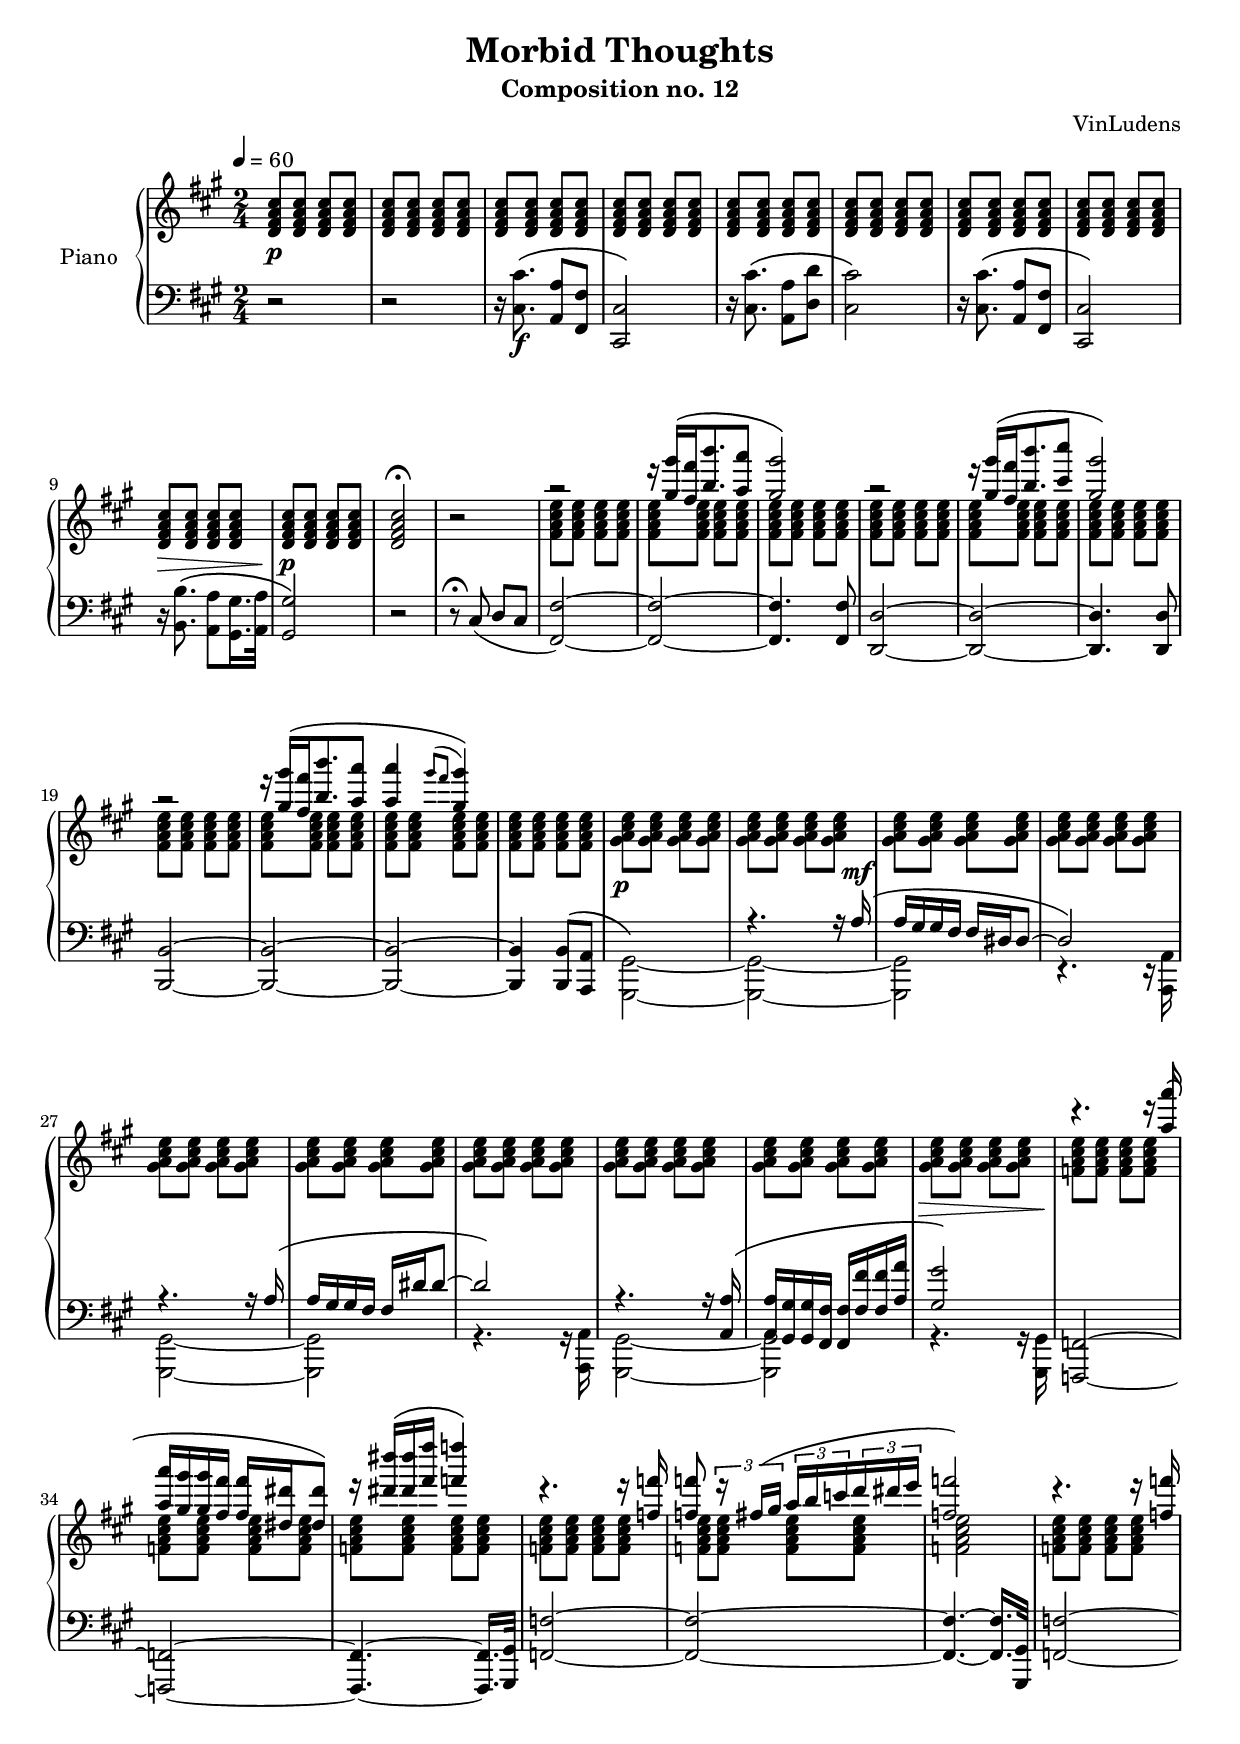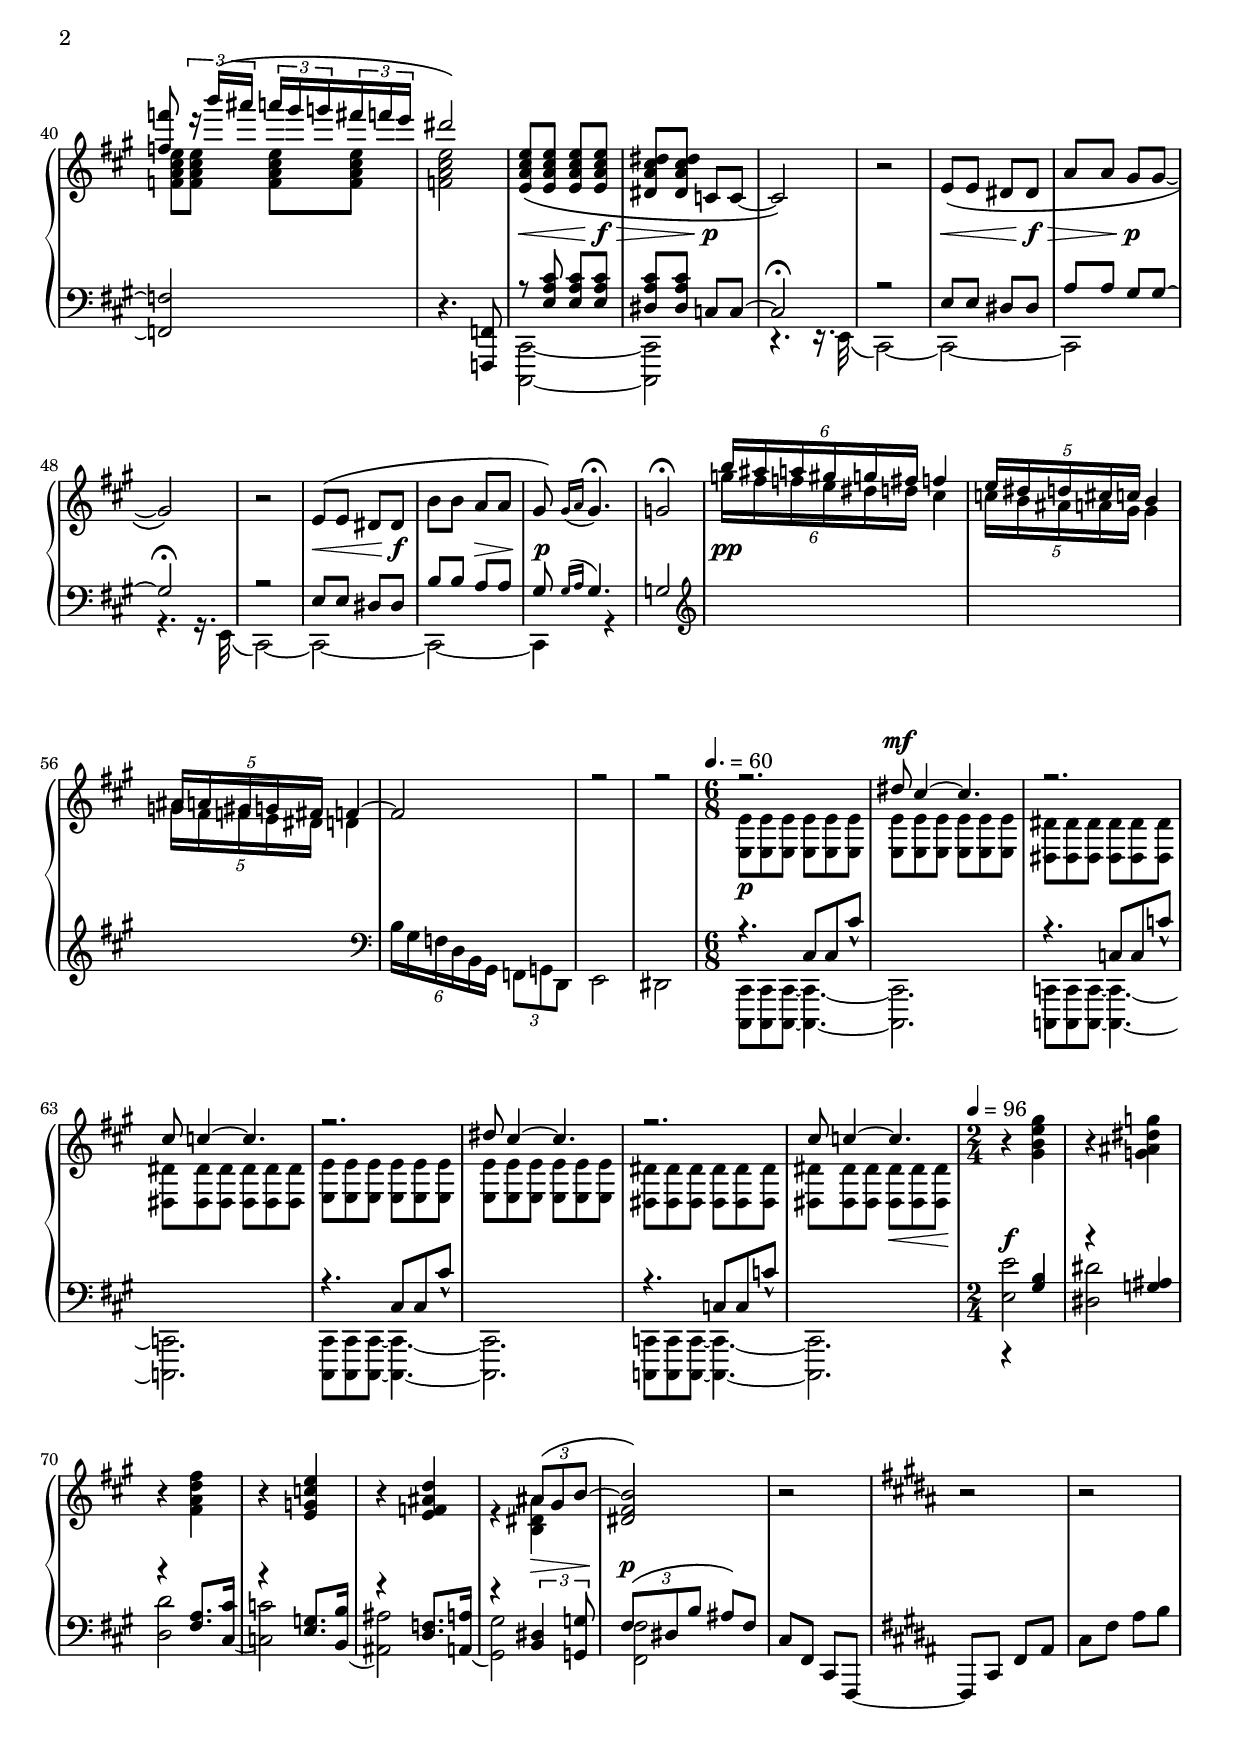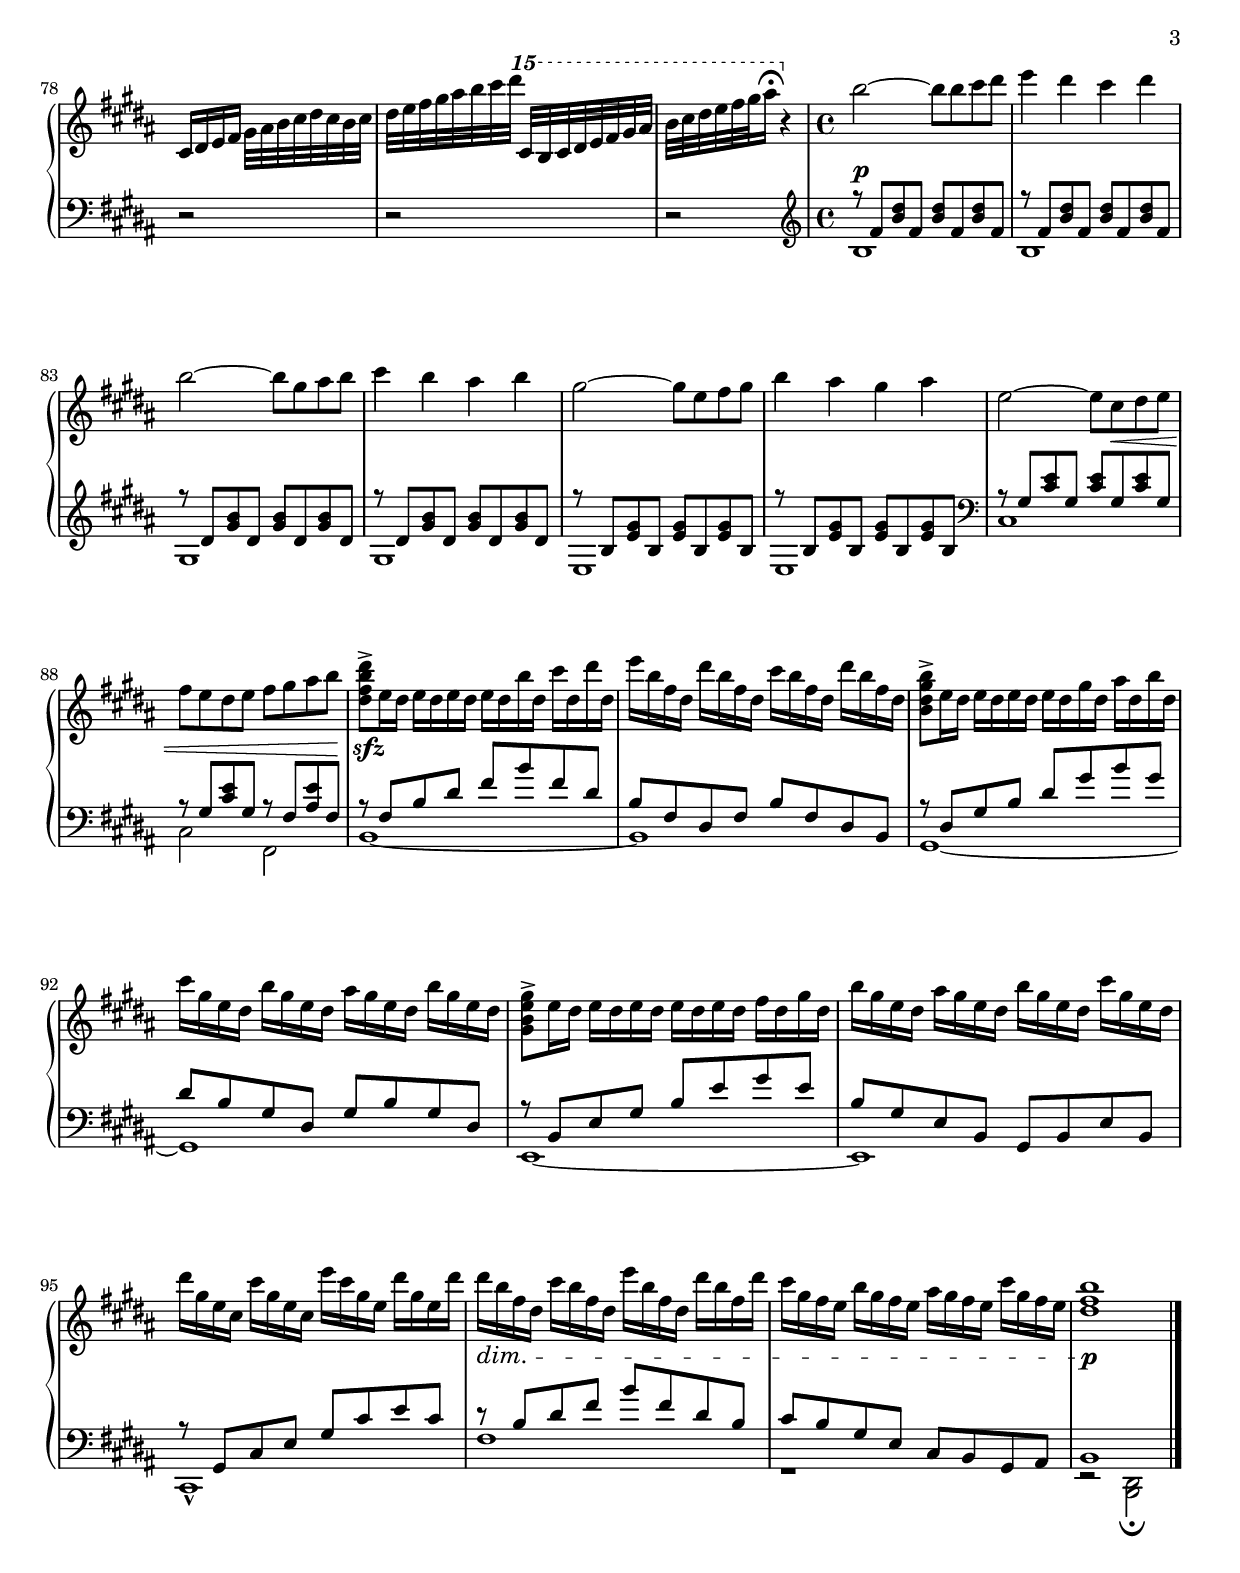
\version "2.18.2"

\header {
  title = "Morbid Thoughts"
  subtitle = "Composition no. 12"
  %instrument = "Piano"
  composer = "VinLudens"
  %arranger = "Arr. by VinLudens"
}

#(set-global-staff-size 18.8)

\paper {
  #(set-paper-size "a4")
}

\version "2.18.2"


global = {
  \key fis \minor
  \time 2/4
  \tempo 4 = 60
}

% Some other usefull commands
%
% Use this to put notes into another staff
% \change Staff = "left" \voiceOne 
%
% Use this to merge heads
% \mergeDifferentlyHeadedOn
% \mergeDifferentlyDottedOn
%
% Feathered beams for in-/decreasing tempo
% \override Beam.grow-direction = #LEFT or #RIGHT or #'()
% \featherDurations #(ly:make-moment f/l) { music expr }
% NOTE: f/l represents the ratio between the durations of the
%       first and last notes in the group
%
% ignore = \override NoteColumn.ignore-collision = ##t
% use: \ignore { ... }
% use this to suppress the warning about clashing notes.  Please note that this
% does not just suppress warnings but stops LilyPond trying to resolve
% collisions at all and so may have unintended results unless used with care.
% 
% 
% http://lilypond.org/doc/v2.18/Documentation/notation/displaying-pitches#ottava-brackets 
% Use this if you have multiple voices and an ottava that makes unwanted displacements.
%      
%      --> normal music
%      \set Staff.ottavation = #"8vb"
%      \once \override Staff.OttavaBracket.direction = #DOWN
%      \set Voice.middleCPosition = #(+ 6 7)
%      --> "ottavated" music
%      \unset Staff.ottavation
%      \unset Voice.middleCPosition
%      --> normal music

\version "2.18.2"
\version "2.18.2"


global = {
  \key fis \minor
  \time 2/4
  \tempo 4 = 60
}

% Some other usefull commands
%
% Use this to put notes into another staff
% \change Staff = "left" \voiceOne 
%
% Use this to merge heads
% \mergeDifferentlyHeadedOn
% \mergeDifferentlyDottedOn
%
% Feathered beams for in-/decreasing tempo
% \override Beam.grow-direction = #LEFT or #RIGHT or #'()
% \featherDurations #(ly:make-moment f/l) { music expr }
% NOTE: f/l represents the ratio between the durations of the
%       first and last notes in the group
%
% ignore = \override NoteColumn.ignore-collision = ##t
% use: \ignore { ... }
% use this to suppress the warning about clashing notes.  Please note that this
% does not just suppress warnings but stops LilyPond trying to resolve
% collisions at all and so may have unintended results unless used with care.
% 
% 
% http://lilypond.org/doc/v2.18/Documentation/notation/displaying-pitches#ottava-brackets 
% Use this if you have multiple voices and an ottava that makes unwanted displacements.
%      
%      --> normal music
%      \set Staff.ottavation = #"8vb"
%      \once \override Staff.OttavaBracket.direction = #DOWN
%      \set Voice.middleCPosition = #(+ 6 7)
%      --> "ottavated" music
%      \unset Staff.ottavation
%      \unset Voice.middleCPosition
%      --> normal music


right = \absolute {
  \global
  \repeat unfold 4 { <d' fis' a' cis''>8 } |
  \repeat unfold 4 { <d' fis' a' cis''>8 } |
  \repeat unfold 4 { <d' fis' a' cis''>8 } |
  \repeat unfold 4 { <d' fis' a' cis''>8 } |
  \repeat unfold 4 { <d' fis' a' cis''>8 } |
  \repeat unfold 4 { <d' fis' a' cis''>8 } |
  \repeat unfold 4 { <d' fis' a' cis''>8 } |
  \repeat unfold 4 { <d' fis' a' cis''>8 } |
  \repeat unfold 4 { <d' fis' a' cis''>8 } |
  \repeat unfold 4 { <d' fis' a' cis''>8 } |
  <d' fis' a' cis''>2 \fermata |
  r2 |

  << { \voiceOne 
      r2 |
      r16 <gis'' gis'''>\( <fis'' fis'''> <b'' b'''>8. <a'' a'''>8 |
      <gis'' gis'''>2\) |
      r2 |
      r16 <gis'' gis'''>\( <fis'' fis'''> <b'' b'''>8. <cis''' cis''''>8 |
      <gis'' gis'''>2\) |
      r2 |
      r16 <gis'' gis'''>\( <fis'' fis'''> <b'' b'''>8. <a'' a'''>8 |
      <a'' a'''>4 \grace {gis'''8( fis'''} <gis'' gis'''>4)\) |
      s2 |
    }
    \new Voice { \voiceTwo 
      \repeat unfold 4 { <fis' a' cis'' e''>8 } |
      \repeat unfold 4 { <fis' a' cis'' e''>8 } |
      \repeat unfold 4 { <fis' a' cis'' e''>8 } |
      \repeat unfold 4 { <fis' a' cis'' e''>8 } |
      \repeat unfold 4 { <fis' a' cis'' e''>8 } |
      \repeat unfold 4 { <fis' a' cis'' e''>8 } |
      \repeat unfold 4 { <fis' a' cis'' e''>8 } |
      \repeat unfold 4 { <fis' a' cis'' e''>8 } |
      \repeat unfold 4 { <fis' a' cis'' e''>8 } |
      \repeat unfold 4 { <fis' a' cis'' e''>8 } |
    }
  >> \oneVoice

  \repeat unfold 4 { <gis' a' cis'' e''>8 }
  \repeat unfold 4 { <gis' a' cis'' e''>8 }
  \repeat unfold 4 { <gis' a' cis'' e''>8 }
  \repeat unfold 4 { <gis' a' cis'' e''>8 }
  \repeat unfold 4 { <gis' a' cis'' e''>8 }
  \repeat unfold 4 { <gis' a' cis'' e''>8 }
  \repeat unfold 4 { <gis' a' cis'' e''>8 }
  \repeat unfold 4 { <gis' a' cis'' e''>8 }
  \repeat unfold 4 { <gis' a' cis'' e''>8 }
  \repeat unfold 4 { <gis' a' cis'' e''>8 }
  
  












  << { \voiceOne 
      r4. r16 <a'' a'''>\( |
      <a'' a'''> <gis'' gis'''> <gis'' gis'''> <fis'' fis'''> <fis'' fis'''> <dis'' dis'''> <dis'' dis'''>8\) |
      r16 <dis''' dis''''>16\( <dis''' dis''''> <fis''' fis''''> <f''' f''''>4\) |
      r4. r16 <f'' f'''> |
      <f'' f'''>8 \tuplet 3/2 8 { r16 fis''\( gis'' a'' b'' c''' d''' dis''' e''' } |
      <f'' f'''>2\) |
      r4. r16 <f'' f'''> |
      <f'' f'''>8 \tuplet 3/2 8 { r16 b'''\( ais''' a''' gis''' g''' fis''' f''' e''' } |
      dis'''2\) |
    }
    \new Voice { \voiceTwo 
      \repeat unfold 4 { <f' a' cis'' e''>8 }
      \repeat unfold 4 { <f' a' cis'' e''>8 }
      \repeat unfold 4 { <f' a' cis'' e''>8 }
      \repeat unfold 4 { <f' a' cis'' e''>8 }
      \repeat unfold 4 { <f' a' cis'' e''>8 }
      <f' a' cis'' e''>2 |
      \repeat unfold 4 { <f' a' cis'' e''>8 }
      \repeat unfold 4 { <f' a' cis'' e''>8 }
      <f' a' cis'' e''>2 |
    }
  >> \oneVoice
  
  <e' a' cis'' e''>8\( q q q |
  <dis' a' cis'' dis''>8 q c' c' ~ |
  c'2\) |
  r2 |
  e'8\( e' dis' dis' |
  a' a' gis' gis' ~ |
  gis'2\) |
  r2 |
  e'8\( e' dis' dis' |
  b' b' a' a' |
  gis'8\) \grace { gis'16( a' } gis'4.\fermata) |
  g'2\fermata |


















  \voiceOne 
  \tuplet 6/4 { b''16 ais'' a'' gis'' g'' fis'' } f''4 |
  \tuplet 5/4 { e''16 dis'' d'' cis'' c'' } b'4 |
  \tuplet 5/4 { ais'16 a' gis' g' fis' } f'4 ~ |
  
  f'2 |
  r2 |
  r2 |

  \time 3/4 \tempo 4. = 60
  << { \voiceOne 
       r2. |
       dis''8^\mf cis''4 ~  cis''4. |
       r2. |
       cis''8 c''4 ~  c''4. |
       r2. |
       dis''8 cis''4 ~  cis''4. |
       r2. |
       cis''8 c''4 ~  c''4. |
    }
    \new Voice { \voiceTwo 
      \repeat unfold 6 { <e e'>8 }
      \repeat unfold 6 { <e e'>8 }
      \repeat unfold 6 { <dis dis'>8 }
      \repeat unfold 6 { <dis dis'>8 }
      \repeat unfold 6 { <e e'>8 }
      \repeat unfold 6 { <e e'>8 }
      \repeat unfold 6 { <dis dis'>8 }
      \repeat unfold 6 { <dis dis'>8 }
    }
  >> \oneVoice
  
  \time 2/4 \tempo 4 = 96

  r4 <gis' b' e'' gis''>4 |
  r4 <g' ais' dis'' g''>4 |
  r4 <fis' a' d'' fis''>4 |
  r4 <e' g' c'' e''>4 |
  r4 <e' f' ais' d''>4 |
  << { \voiceOne 
      s4 \tuplet 3/2 { ais'8\( gis' b' ~ } |
    }
    \new Voice { \voiceTwo 
      r4 <b dis' ais'> |
    }
  >> \oneVoice
  <dis' fis' b'>2\) |






  r2 |
  \key b \major
  r2 |
  r2 |
  cis'16 dis' e' fis' gis'32 ais' b' cis'' dis''32 cis'' b' cis'' |
  dis''32 e'' fis'' gis'' ais'' b'' cis''' dis''' \ottava 2 cis''' b'' cis''' dis''' e''' fis''' gis''' ais''' |
  b'''32 cis'''' dis'''' e'''' fis'''' gis'''' ais''''16\fermata \ottava 0 r4 |

  \time 4/4 %\tempo 4 = 96
  
  b''2 ~ b''8 b''8 cis''' dis''' |
  e'''4 dis''' cis''' dis''' |
  b''2 ~ b''8 gis''8 ais'' b'' |
  cis'''4 b'' ais'' b'' |
  gis''2 ~ gis''8 e'' fis'' gis'' |
  b''4 ais'' gis'' ais'' |
  e''2 ~ e''8 cis'' dis'' e'' |
  fis'' e'' dis'' e'' fis'' gis'' ais'' b'' |
  
  <dis'' fis'' b'' dis'''>8-> e''16 dis'' e'' dis'' e'' dis'' e'' dis'' b'' dis'' cis''' dis'' dis''' dis'' |
  e'''16 b'' fis'' dis'' dis''' b'' fis'' dis'' cis''' b'' fis'' dis'' dis''' b'' fis'' dis'' |
  <b' dis'' gis'' b''>8-> e''16 dis'' e'' dis'' e'' dis'' e'' dis'' gis'' dis'' ais'' dis'' b'' dis'' |
  cis''' gis'' e'' dis'' b'' gis'' e'' dis'' ais'' gis'' e'' dis'' b'' gis'' e'' dis'' |
  <gis' b' e'' gis''>8-> e''16 dis'' e'' dis'' e'' dis'' e'' dis'' e'' dis'' fis'' dis'' gis'' dis'' |
  b''16 gis'' e'' dis'' ais'' gis'' e'' dis'' b'' gis'' e'' dis'' cis''' gis'' e'' dis'' |
  dis'''16 gis'' e'' cis'' cis''' gis'' e'' cis'' e''' cis''' gis'' e'' dis''' gis'' e'' dis''' |
  dis''' b'' fis'' dis'' cis''' b'' fis'' dis'' e''' b'' fis'' dis'' dis''' b'' fis'' dis''' |
  cis''' gis'' fis'' e'' b'' gis'' fis'' e'' ais'' gis'' fis'' e'' cis''' gis'' fis'' e'' |
  <dis'' fis'' b''>1 |
  
%}
}

\version "2.18.2"
\version "2.18.2"


global = {
  \key fis \minor
  \time 2/4
  \tempo 4 = 60
}

% Some other usefull commands
%
% Use this to put notes into another staff
% \change Staff = "left" \voiceOne 
%
% Use this to merge heads
% \mergeDifferentlyHeadedOn
% \mergeDifferentlyDottedOn
%
% Feathered beams for in-/decreasing tempo
% \override Beam.grow-direction = #LEFT or #RIGHT or #'()
% \featherDurations #(ly:make-moment f/l) { music expr }
% NOTE: f/l represents the ratio between the durations of the
%       first and last notes in the group
%
% ignore = \override NoteColumn.ignore-collision = ##t
% use: \ignore { ... }
% use this to suppress the warning about clashing notes.  Please note that this
% does not just suppress warnings but stops LilyPond trying to resolve
% collisions at all and so may have unintended results unless used with care.
% 
% 
% http://lilypond.org/doc/v2.18/Documentation/notation/displaying-pitches#ottava-brackets 
% Use this if you have multiple voices and an ottava that makes unwanted displacements.
%      
%      --> normal music
%      \set Staff.ottavation = #"8vb"
%      \once \override Staff.OttavaBracket.direction = #DOWN
%      \set Voice.middleCPosition = #(+ 6 7)
%      --> "ottavated" music
%      \unset Staff.ottavation
%      \unset Voice.middleCPosition
%      --> normal music


ignore = \override NoteColumn.ignore-collision = ##t
left = \absolute {
  \global
  r2 |
  r2 |
  r16 <cis cis'>8._\f\( <a, a>8 <fis, fis> |
  <cis, cis>2\) |
  r16 <cis cis'>8.\( <a, a>8 <d d'> |
  <cis cis'>2\) |
  r16 <cis cis'>8.\( <a, a>8 <fis, fis> |
  <cis, cis>2\) |
  r16 <b, b>8.\( <a, a>8 <gis, gis>16. <a, a>32 |
  <gis, gis>2\) |
  r2 |
  r8\fermata cis8( d cis |

  
  <fis, fis>2) ~ |
  q2 ~ |
  q4. q8 |
  <d, d>2 ~ |
  q2 ~ |
  q4. q8 |
  <b,, b,>2 ~ |
  q2 ~ |
  q2 ~ |
  q4 <b,, b,>8\( <a,, a,> |




  









  << { %\voiceOne 
      \ignore {\voiceTwo\hideNotes <gis,, gis,>2\) | \voiceOne\unHideNotes}
      r4. r16 a^\mf\( |
      a16 gis gis fis fis dis dis8 ~ |
      dis2\) |
      r4. r16 a\( |
      a16 gis gis fis fis dis' dis'8 ~ |
      dis'2\) |
      r4. r16 <a, a>\( |
      <a, a>16 <gis, gis> <gis, gis> <fis, fis> <fis, fis> <fis fis'> <fis fis'> <a a'> |
      <gis gis'>2\) |
    }
    \new Voice { \voiceTwo 
      <gis,, gis,>2 ~ |
      q2 ~ |
      q2 |
      r4. r16 <a,, a,> |
      <gis,, gis,>2 ~ |
      q2 |
      r4. r16 <a,, a,> |
      <gis,, gis,>2 ~ |
      q2 |
      r4. r16 <gis,, gis,> |
    }
  >> \oneVoice
  
  <f,, f,>2 ~ |
  q2 ~ |
  q4. ~ q16. <gis,, gis,>32 |
  <f, f>2 ~ |
  q2 ~ |
  q4. ~ q16. <gis,, gis,>32 |
  <f, f>2 ~ |
  q2 |
  r4. <f,, f,>8 |
  
  
  
  









  << { \voiceOne 
      r8 <e a cis'> q q |
      <dis a cis'>8 q c c ~ |
      c2\fermata |
      r2 |
      e8 e dis dis |
      a a gis gis ~ |
      gis2\fermata |
      r2 |
      e8 e dis dis |
      b b a a |
      gis \grace { gis16( a } gis4.) |
      g2 |
    }
    \new Voice { \voiceTwo 
      <cis,, cis,>2 ~ |
      q2 |
      r4. r16. e,32( | \set Voice.middleCPosition = #(+ 6 7)
      cis,,2) ~ |
      cis,,2 ~ |
      cis,,2 | \unset Voice.middleCPosition
      r4. r16. e,32( | \set Voice.middleCPosition = #(+ 6 7)
      cis,,2) ~ |
      cis,,2 ~ |
      cis,,2 ~ |
      cis,,4 \unset Voice.middleCPosition r4 |
    }
    \new Voice { \voiceTwo \hideNotes 
      s2 | s2 | s2 |
      \set Staff.ottavation = #"8vb"
      \once \override Staff.OttavaBracket.direction = #DOWN
      \set Voice.middleCPosition = #(+ 6 7)
      \ignore {cis,,2 |
      cis,,2 |
      cis,,16
      \unset Staff.ottavation
      \unset Voice.middleCPosition
      s4.. |}
      s2 |
      \set Staff.ottavation = #"8vb"
      \once \override Staff.OttavaBracket.direction = #DOWN
      \set Voice.middleCPosition = #(+ 6 7)
      \ignore {cis,,2 |
      cis,,2 |
      cis,,2 |
      cis,,16
      \unset Staff.ottavation
      \unset Voice.middleCPosition
      s4.. |}
    }
  >> \oneVoice

  \clef "treble" \change Staff = "right" \voiceTwo
  \tuplet 6/4 { g''16 fis'' f'' e'' dis'' d'' } cis''4 |
  \tuplet 5/4 { c''16 b' ais' a' gis' } gis'4 |
  \tuplet 5/4 { g'16 fis' f' e' dis' } d'4 |
  \change Staff = "left" \clef "bass" 
  \tuplet 6/4 { b16 gis16 f16 d b, gis, } \tuplet 3/2 { f,8 g, d, } |
  e,2 |
  dis,2 |
  
  \time 6/8
  << { \voiceOne 
      r4. cis8 cis cis'_^ |
      s2. |
      r4. c8 c c'_^ |
      s2. |
      r4. cis8 cis cis'_^ |
      s2. |
      r4. c8 c c'_^ |
      s2. |
    }
    \new Voice { \voiceTwo 
      <cis,, cis,>8 q q ~ q4. ~ |
      q2. |
      <c,, c,>8 q q ~ q4. ~ |
      q2. |
      <cis,, cis,>8 q q ~ q4. ~ |
      q2. |
      <c,, c,>8 q q ~ q4. ~ |
      q2. |
    }
  >> \oneVoice
  
  \time 2/4
  << { %\voiceOne 
      \voiceTwo r4 \voiceOne <gis b>4 |
      r4 <g ais>4 |
      r4 <fis a>8. <cis cis'>16 |
      r4 <e g>8. <b, b>16 |
      r4 <d f>8. <a, a>16 |
      r4 \tuplet 3/2 { <b, dis>4 <g, g>8 } |
      s2 |
    }
    \new Voice { \voiceTwo 
      <e e'>2 |
      <dis dis'>2 |
      <d d'>2 |
      <c c'>2 |
      <ais, ais>2 |
      <gis, gis>2 |
      << { \tuplet 3/2 { fis8\( dis b } ais8\) fis8 } \\ { <fis, fis>2 } >> |
    } \new Voice { \voiceTwo \hideNotes \ignore {
      s2 | s2 |
      s4.. <cis cis'>16( |
      <c c'>4..) <b, b>16( |
      <ais, ais>4..) <a, a>16( |
      <gis, gis>2) | }
    }
  >> \oneVoice
  
  cis8 fis, cis, fis,, ~ |
  \key b \major
  fis,,8 cis, fis, ais, |
  cis8 fis ais b |
  r2 |
  r2 |
  r2 |

  \time 4/4 \clef "treble"
  << { \voiceOne 
      r8 fis' <b' dis''> fis' <b' dis''> fis' <b' dis''> fis' |
      r8 fis' <b' dis''> fis' <b' dis''> fis' <b' dis''> fis' |
      r8 dis' <gis' b'> dis' <gis' b'> dis' <gis' b'> dis' |
      r8 dis' <gis' b'> dis' <gis' b'> dis' <gis' b'> dis' |
      r8 b <e' gis'> b <e' gis'> b <e' gis'> b |
      r8 b <e' gis'> b <e' gis'> b <e' gis'> b |
      r8 gis <cis' e'> gis <cis' e'> gis <cis' e'> gis |
      r8 gis <cis' e'> gis r8 fis <ais e'> fis |
    }
    \new Voice { \voiceTwo 
      b1 |
      b1 |
      gis1 |
      gis1 |
      e1 |
      e1 | \clef "bass"
      cis1 |
      cis2 fis,2 |
    }
  >> \oneVoice
  
  << { \voiceOne 
      r8 fis b dis' fis' b' fis' dis' |
      b fis dis fis b fis dis b, |
      r8 dis gis b dis' gis' b' gis' |
      dis' b gis dis gis b gis dis |
      r8 b, e gis b e' gis' e' |
      b gis e b, gis, b, e b, |
      r8 gis, cis e gis cis' e' cis' |
      r8 b dis' fis' b' fis' dis' b |
      cis'8 b gis e cis b, gis, ais, |
      b,1 |
    }
    \new Voice { \voiceTwo 
      b,1 ~  |
      b,1 |
      gis,1 ~ |
      gis,1 |
      e,1 ~ |
      e,1 |
      cis,1-^ |
      fis1 |
      r1 |
      r2 <b,, dis,>\fermata |
    }
  >> \oneVoice
 
 \bar "|." 
%}
}

\version "2.18.2"
\version "2.18.2"


global = {
  \key fis \minor
  \time 2/4
  \tempo 4 = 60
}

% Some other usefull commands
%
% Use this to put notes into another staff
% \change Staff = "left" \voiceOne 
%
% Use this to merge heads
% \mergeDifferentlyHeadedOn
% \mergeDifferentlyDottedOn
%
% Feathered beams for in-/decreasing tempo
% \override Beam.grow-direction = #LEFT or #RIGHT or #'()
% \featherDurations #(ly:make-moment f/l) { music expr }
% NOTE: f/l represents the ratio between the durations of the
%       first and last notes in the group
%
% ignore = \override NoteColumn.ignore-collision = ##t
% use: \ignore { ... }
% use this to suppress the warning about clashing notes.  Please note that this
% does not just suppress warnings but stops LilyPond trying to resolve
% collisions at all and so may have unintended results unless used with care.
% 
% 
% http://lilypond.org/doc/v2.18/Documentation/notation/displaying-pitches#ottava-brackets 
% Use this if you have multiple voices and an ottava that makes unwanted displacements.
%      
%      --> normal music
%      \set Staff.ottavation = #"8vb"
%      \once \override Staff.OttavaBracket.direction = #DOWN
%      \set Voice.middleCPosition = #(+ 6 7)
%      --> "ottavated" music
%      \unset Staff.ottavation
%      \unset Voice.middleCPosition
%      --> normal music


crescPoco = \tweak DynamicText.self-alignment-X #LEFT 
        #(make-dynamic-script (markup #:normal-text #:italic "cresc. poco a poco"))

rit = \tweak DynamicText.self-alignment-X #LEFT #(make-dynamic-script
  (markup #:normal-text #:italic "rit."))

rall = \tweak DynamicText.self-alignment-X #LEFT #(make-dynamic-script
  (markup #:normal-text #:italic "rall."))

dynamics = {
  \global
  % allow text in the dynamics block to be centered vertically
  % \override TextScript.extra-offset = #'(0 . 1)
  s2\p | s2 |
  s2 | s2 | s2 | s2 | s2 | s2 |
  s2\> |
  s2\p | s2 | s2 | s2 | s2 | s2 | s2 | s2 | s2 | s2 | s2 | s2 | s2 |
  s2\p | s2 | s2 | s2 | s2 | s2 | s2 | s2 | s2 |
  s2\> | 
  s2\! | s2 | s2 | s2 | s2 | s2 | s2 | s2 | s2 |
  s4.\< s8\f\> |
  s4 s4\p | s2 | s2 |
  s4.\< s8\f\> |
  s4 s4\p | s2 | s2 |
  s4.\< s8\f |
  s4 s4\> |
  s2\p | s2 |
  s2\pp | s2 | s2 | s2 | s2 | s2 |
  s2.\p | s2. | s2. | s2. | s2. | s2. | s2. |
  s4. s\< |
  s2\f | s2 | s2 | s2 | s2 |
  s4 s4\> |
  s2\p | s2 | s2 | s2 | s2 | s2 | s2 |
  s1\p | s1 | s1 | s1 | s1 | s1 |
  s2 s8 s4.\< | s1 |
  s1\sfz | s1 | s1 | s1 | s1 | s1 | s1 |
  s1\dim | s1 |
  s1\p |
%}
}


\score {
  \new PianoStaff \with {
    instrumentName = "Piano"
  } <<
    \new Staff = "right" \with {
      midiInstrument = "acoustic grand"
    } \right
    \new Dynamics = "Dynamics" \dynamics
    \new Staff = "left" \with {
      midiInstrument = "acoustic grand"
    } { \clef bass \left }
  >>
  \layout { }
  \midi {
    %\tempo 4=80
  }
}
